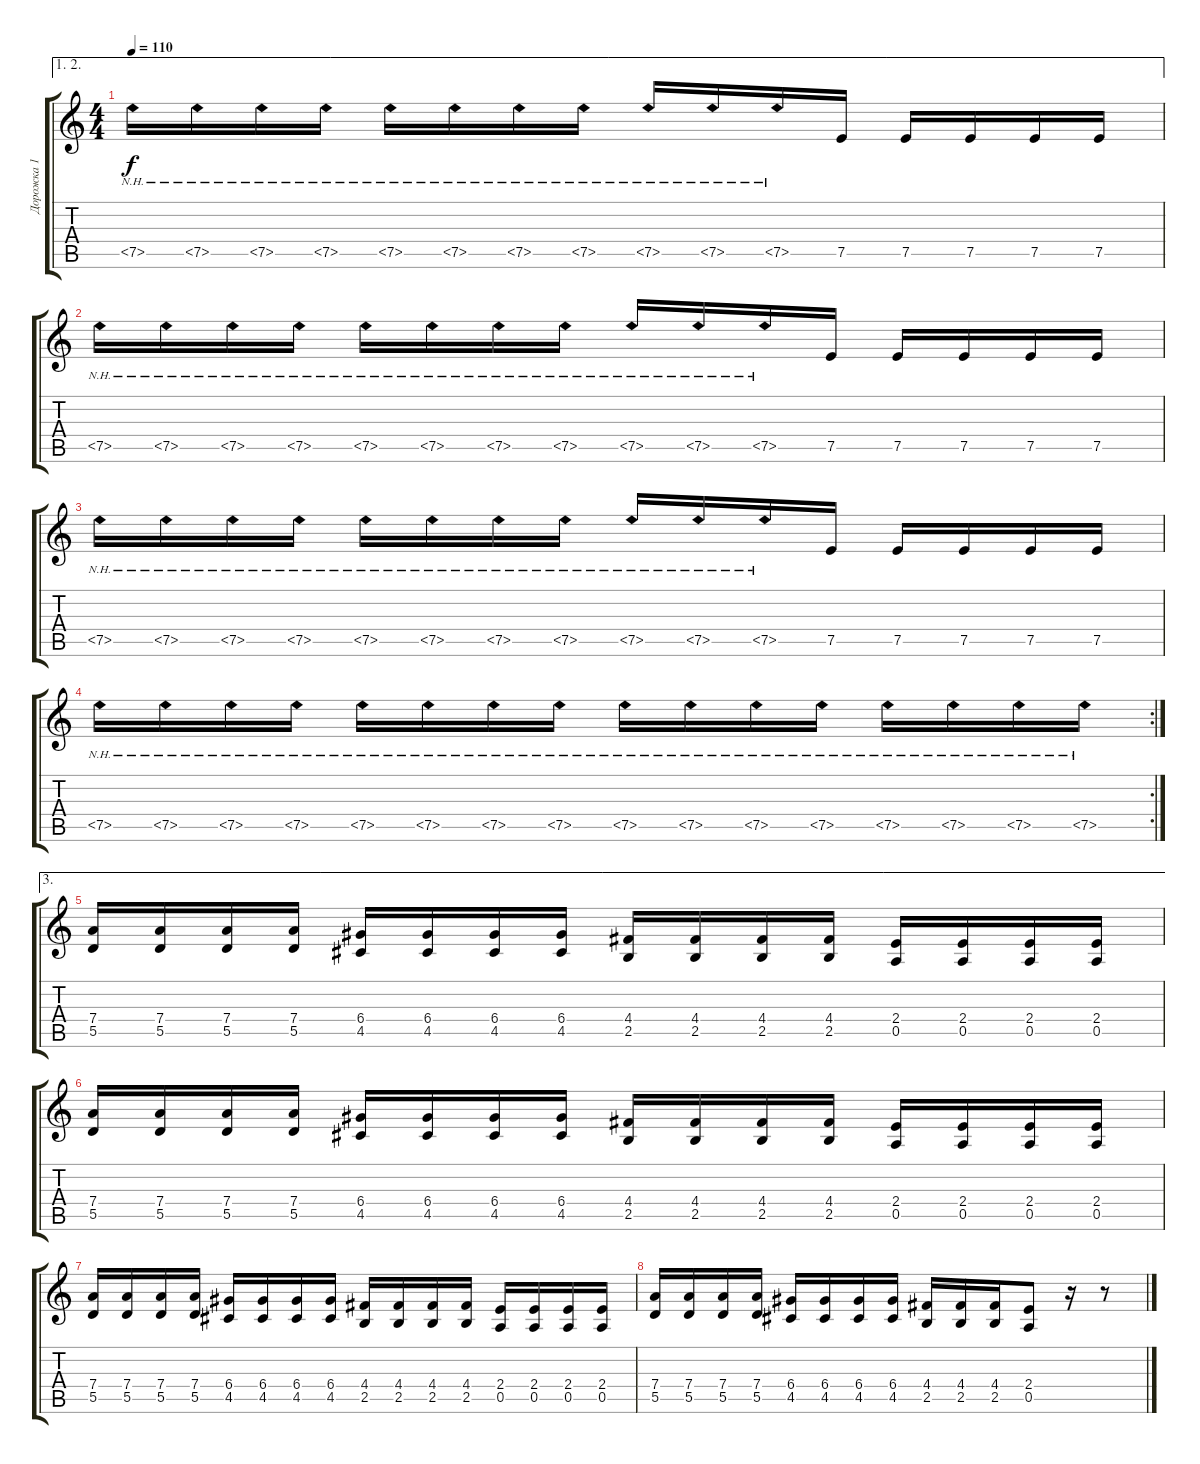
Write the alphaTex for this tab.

\track ("Дорожка 1" "Дорожка 1") {instrument distortionguitar}
\staff {score tabs}
\tuning (E4 B3 G3 D3 A2 E2) {hide}
\ae (1 2)
\ts (4 4)
\tempo 110
\clef g2
\ks c
7.5{nh}.16{dy f} 7.5{nh}.16 7.5{nh}.16 7.5{nh}.16 7.5{nh}.16 7.5{nh}.16 7.5{nh}.16 7.5{nh}.16 7.5{nh}.16 7.5{nh}.16 7.5{nh}.16 7.5.16 7.5.16 7.5.16 7.5.16 7.5.16 |
7.5{nh}.16 7.5{nh}.16 7.5{nh}.16 7.5{nh}.16 7.5{nh}.16 7.5{nh}.16 7.5{nh}.16 7.5{nh}.16 7.5{nh}.16 7.5{nh}.16 7.5{nh}.16 7.5.16 7.5.16 7.5.16 7.5.16 7.5.16 |
7.5{nh}.16 7.5{nh}.16 7.5{nh}.16 7.5{nh}.16 7.5{nh}.16 7.5{nh}.16 7.5{nh}.16 7.5{nh}.16 7.5{nh}.16 7.5{nh}.16 7.5{nh}.16 7.5.16 7.5.16 7.5.16 7.5.16 7.5.16 |
\rc 2
7.5{nh}.16 7.5{nh}.16 7.5{nh}.16 7.5{nh}.16 7.5{nh}.16 7.5{nh}.16 7.5{nh}.16 7.5{nh}.16 7.5{nh}.16 7.5{nh}.16 7.5{nh}.16 7.5{nh}.16 7.5{nh}.16 7.5{nh}.16 7.5{nh}.16 7.5{nh}.16 |
\ae 3
(7.4 5.5).16 (7.4 5.5).16 (7.4 5.5).16 (7.4 5.5).16 (6.4 4.5).16 (6.4 4.5).16 (6.4 4.5).16 (6.4 4.5).16 (4.4 2.5).16 (4.4 2.5).16 (4.4 2.5).16 (4.4 2.5).16 (2.4 0.5).16 (2.4 0.5).16 (2.4 0.5).16 (2.4 0.5).16 |
(7.4 5.5).16 (7.4 5.5).16 (7.4 5.5).16 (7.4 5.5).16 (6.4 4.5).16 (6.4 4.5).16 (6.4 4.5).16 (6.4 4.5).16 (4.4 2.5).16 (4.4 2.5).16 (4.4 2.5).16 (4.4 2.5).16 (2.4 0.5).16 (2.4 0.5).16 (2.4 0.5).16 (2.4 0.5).16 |
(7.4 5.5).16 (7.4 5.5).16 (7.4 5.5).16 (7.4 5.5).16 (6.4 4.5).16 (6.4 4.5).16 (6.4 4.5).16 (6.4 4.5).16 (4.4 2.5).16 (4.4 2.5).16 (4.4 2.5).16 (4.4 2.5).16 (2.4 0.5).16 (2.4 0.5).16 (2.4 0.5).16 (2.4 0.5).16 |
(7.4 5.5).16 (7.4 5.5).16 (7.4 5.5).16 (7.4 5.5).16 (6.4 4.5).16 (6.4 4.5).16 (6.4 4.5).16 (6.4 4.5).16 (4.4 2.5).16 (4.4 2.5).16 (4.4 2.5).16 (2.4 0.5).8 r.16 r.8
